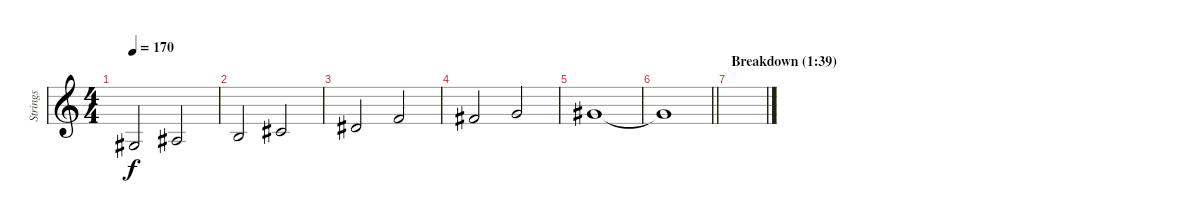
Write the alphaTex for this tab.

\track ("Strings" "Strings") {instrument stringensemble1}
\staff {score}
\tuning (Eb4 Bb3 Gb3 Db3 Ab2 Eb2) {hide}
\ts (4 4)
\tempo 170
\clef g2
\ks c
7.4.2{dy f} 9.4.2 |
10.4.2 12.4.2 |
14.4.2 16.4.2 |
17.4.2 18.4.2 |
19.4.1 |
\barLineRight lightlight
19.4{t}.1 |
\section ("" "Breakdown (1:39)")
